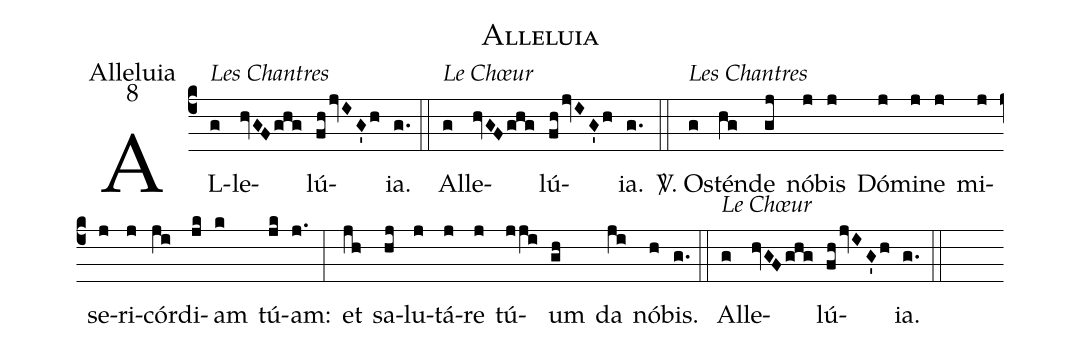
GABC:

name:Alleluia;
office-part:Alleluia;
mode:8;
%%
(c4) AL<alt>Les Chantres</alt>(g)le(hvGFghg)lú(fhjvIG'h)ia.(g.) (::) Al<alt>Le Chœur</alt>(g)le(hvGFghg)lú(fhjvIG'h)ia.(g.) (::) <sp>V/</sp>. Os<alt>Les Chantres</alt>(g)tén(hg)de(gj) nó(j)bis(j) Dó(j)mi(j)ne(j) mi(j)se(j)ri(j)cór(ji)di(jk)am(k) tú(jk)am:(j.) (:) et(jh) sa(hj)lu(j)tá(j)re(j) tú(jji)um(gh) da(ji) nó(h)bis.(g.) (::) Al<alt>Le Chœur</alt>(g)le(hvGFghg)lú(fhjvIG'h)ia.(g.) (::)
